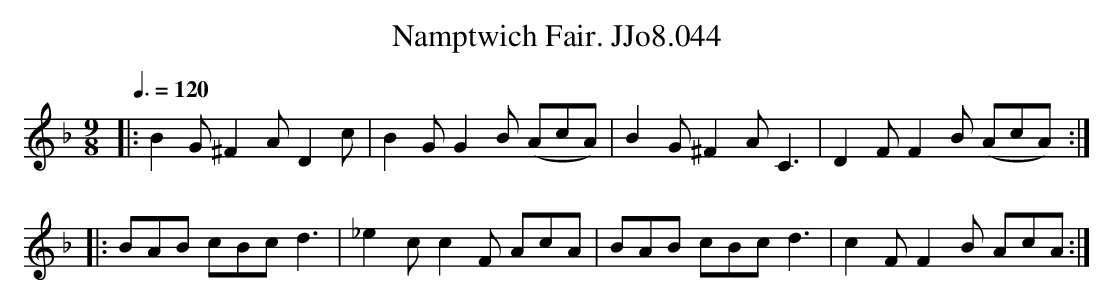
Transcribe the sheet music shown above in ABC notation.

X:1
T:Namptwich Fair. JJo8.044
M:9/8
L:1/8
Q:3/8=120
K:Dm
|:B2G^F2AD2c|B2GG2B (AcA)|B2G^F2AC3|D2FF2B (AcA):|
|:BAB cBcd3|_e2cc2F AcA|BAB cBcd3|c2FF2B AcA:|
